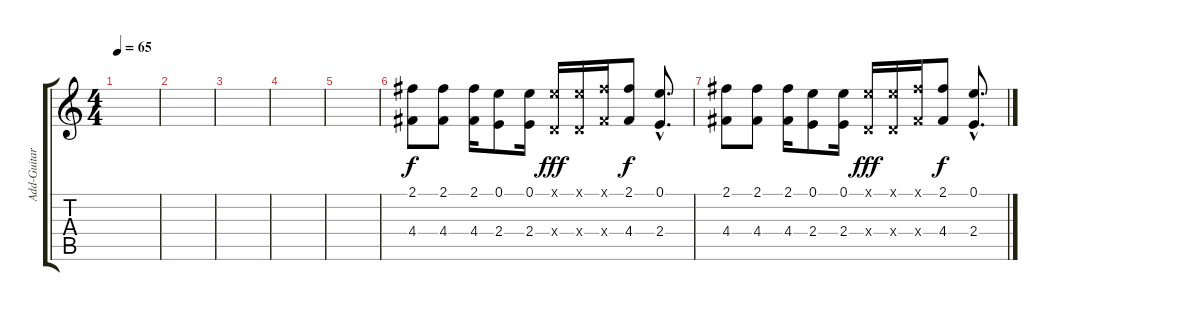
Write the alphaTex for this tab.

\track ("Add-Guitar" "Add-Guitar") {instrument distortionguitar}
\staff {score tabs}
\tuning (E4 B3 G3 D3 A2 E2) {hide}
\ts (4 4)
\tempo 65
\clef g2
\ks c
|
|
|
|
|
(2.1 4.4).8{dy f} (2.1 4.4).8 (2.1 4.4).16 (0.1 2.4).8 (0.1 2.4).16 (0.1{x} 0.4{x}).16{dy fff} (0.1{x} 0.4{x}).16 (2.1{x} 4.4{x}).16 (2.1 4.4).8{dy f} (0.1{hac} 2.4{hac}).8{d} |
(2.1 4.4).8 (2.1 4.4).8 (2.1 4.4).16 (0.1 2.4).8 (0.1 2.4).16 (0.1{x} 0.4{x}).16{dy fff} (0.1{x} 0.4{x}).16 (2.1{x} 4.4{x}).16 (2.1 4.4).8{dy f} (0.1{hac} 2.4{hac}).8{d}
